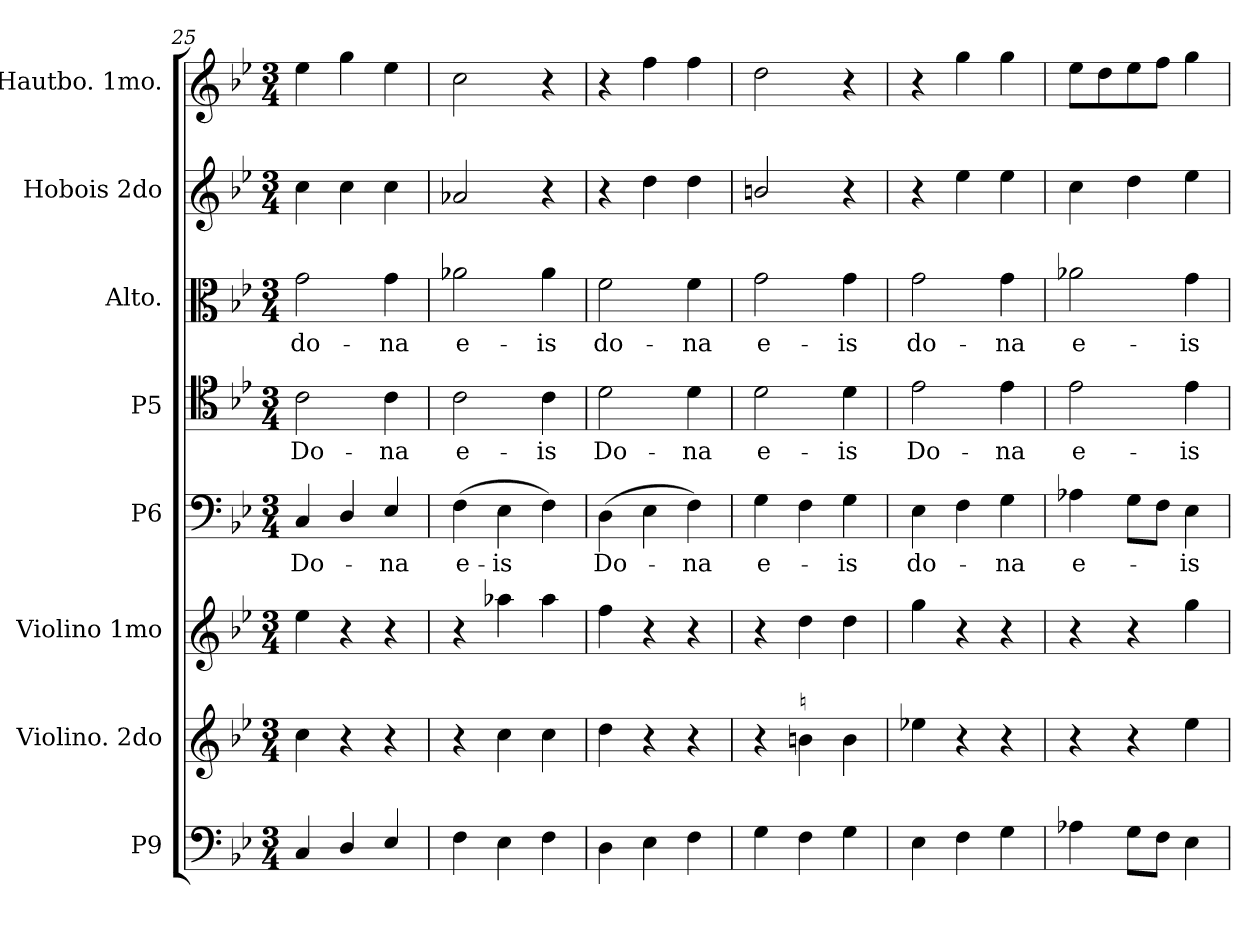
**kern	**kern	**kern	**kern	**text	**kern	**text	**kern	**text	**kern	**kern
*part8	*part7	*part6	*part5	*part5	*part4	*part4	*part3	*part3	*part2	*part1
*staff8	*staff7	*staff6	*staff5	*staff5	*staff4	*staff4	*staff3	*staff3	*staff2	*staff1
*I"P9	*I"Violino. 2do	*I"Violino 1mo	*I"P6	*	*I"P5	*	*I"Alto.	*	*I"Hobois 2do	*I"Hautbo. 1mo.
*	*	*	*	*	*	*	*I'A	*	*	*
*clefF4	*clefG2	*clefG2	*clefF4	*	*clefC4	*	*clefC3	*	*clefG2	*clefG2
*k[b-e-]	*k[b-e-]	*k[b-e-]	*k[b-e-]	*	*k[b-e-]	*	*k[b-e-]	*	*k[b-e-]	*k[b-e-]
*B-:	*B-:	*B-:	*B-:	*	*B-:	*	*B-:	*	*B-:	*B-:
*M3/4	*M3/4	*M3/4	*M3/4	*	*M3/4	*	*M3/4	*	*M3/4	*M3/4
=25	=25	=25	=25	=25	=25	=25	=25	=25	=25	=25
4C/	4cc\	4ee-\	4C/	Do-	2c\	Do-	2g\	do-	4cc\	4ee-\
4D/	4r	4r	4D/	.	.	.	.	.	4cc\	4gg\
4E-/	4r	4r	4E-/	-na	4c\	-na	4g\	-na	4cc\	4ee-\
=26	=26	=26	=26	=26	=26	=26	=26	=26	=26	=26
4F\	4r	4r	(4F\	e-	2c\	e-	2a-X\	e-	2a-X/	2cc\
4E-\	4cc\	4aa-X\	4E-\	-is	.	.	.	.	.	.
4F\	4cc\	4aa-\	4F\)	.	4c\	-is	4a-\	-is	4r	4r
=27	=27	=27	=27	=27	=27	=27	=27	=27	=27	=27
!	!	!	!	!	!	!LO:LY:i	!	!LO:LY:i	!	!
4D\	4dd\	4ff\	(4D\	Do-	2d\	Do-	2f\	do-	4r	4r
4E-\	4r	4r	4E-\	.	.	.	.	.	4dd\	4ff\
!	!	!	!	!	!	!LO:LY:i	!	!LO:LY:i	!	!
4F\	4r	4r	4F\)	-na	4d\	-na	4f\	-na	4dd\	4ff\
=28	=28	=28	=28	=28	=28	=28	=28	=28	=28	=28
!	!	!	!	!	!	!LO:LY:i	!	!LO:LY:i	!	!
4G\	4r	4r	4G\	e-	2d\	e-	2g\	e-	2bn/	2dd\
!	!LO:TX:a:t=♮	!	!	!	!	!	!	!	!	!
4F\	4bn\	4dd\	4F\	.	.	.	.	.	.	.
!	!	!	!	!	!	!LO:LY:i	!	!LO:LY:i	!	!
4G\	4b\	4dd\	4G\	-is	4d\	-is	4g\	-is	4r	4r
=29	=29	=29	=29	=29	=29	=29	=29	=29	=29	=29
!	!	!	!	!	!	!LO:LY:i	!	!	!	!
4E-\	4ee-X\	4gg\	4E-\	do-	2e-\	Do-	2g\	do-	4r	4r
4F\	4r	4r	4F\	.	.	.	.	.	4ee-\	4gg\
!	!	!	!	!	!	!LO:LY:i	!	!	!	!
4G\	4r	4r	4G\	-na	4e-\	-na	4g\	-na	4ee-\	4gg\
=30	=30	=30	=30	=30	=30	=30	=30	=30	=30	=30
!	!	!	!	!	!	!LO:LY:i	!	!	!	!
4A-X\	4r	4r	4A-X\	e-	2e-\	e-	2a-X\	e-	4cc\	8ee-\L
.	.	.	.	.	.	.	.	.	.	8dd\
8G\L	4r	4r	8G\L	.	.	.	.	.	4dd\	8ee-\
8F\J	.	.	8F\J	.	.	.	.	.	.	8ff\J
!	!	!	!	!	!	!LO:LY:i	!	!	!	!
4E-\	4ee-\	4gg\	4E-\	-is	4e-\	-is	4g\	-is	4ee-\	4gg\
=	=	=	=	=	=	=	=	=	=	=
*-	*-	*-	*-	*-	*-	*-	*-	*-	*-	*-
